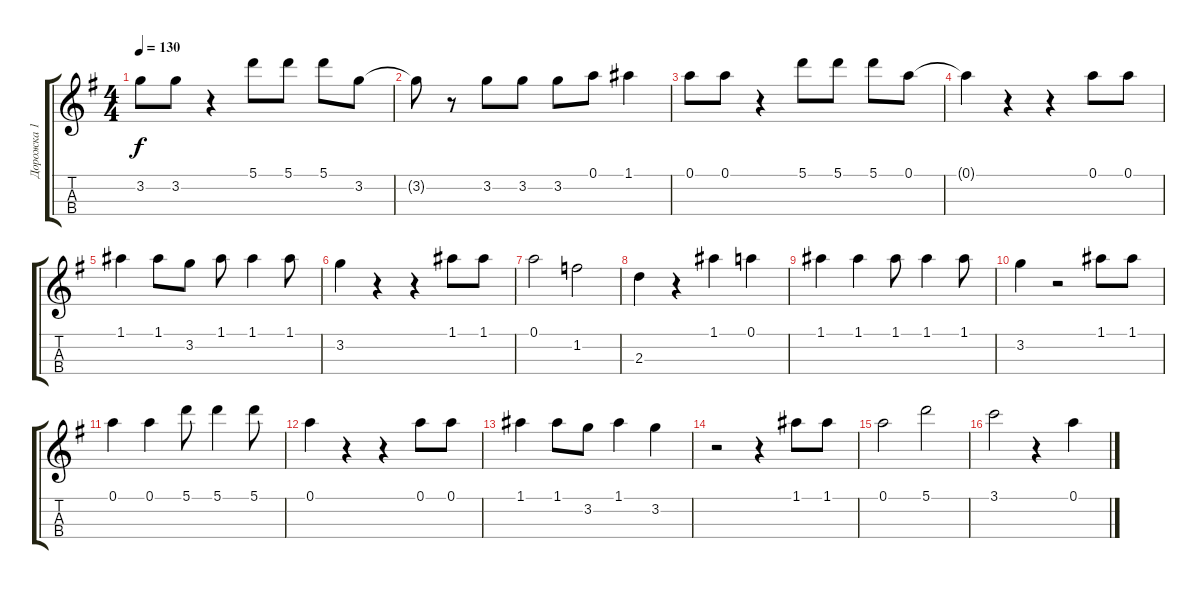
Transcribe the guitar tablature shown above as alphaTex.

\track ("Дорожка 1" "Дорожка 1") {instrument acousticguitarsteel}
\staff {score tabs}
\tuning (A4 E4 C4 G3) {hide}
\ts (4 4)
\tempo 130
\clef g2
\ks eminor
3.2.8{dy f} 3.2.8 r.4 5.1.8 5.1.8 5.1.8 3.2.8 |
3.2{t}.8 r.8 3.2.8 3.2.8 3.2.8 0.1.8 1.1.4 |
0.1.8 0.1.8 r.4 5.1.8 5.1.8 5.1.8 0.1.8 |
0.1{t}.4 r.4 r.4 0.1.8 0.1.8 |
1.1.4 1.1.8 3.2.8 1.1.8 1.1.4 1.1.8 |
3.2.4 r.4 r.4 1.1.8 1.1.8 |
0.1.2 1.2.2 |
2.3.4 r.4 1.1.4 0.1.4 |
1.1.4 1.1.4 1.1.8 1.1.4 1.1.8 |
3.2.4 r.2 1.1.8 1.1.8 |
0.1.4 0.1.4 5.1.8 5.1.4 5.1.8 |
0.1.4 r.4 r.4 0.1.8 0.1.8 |
1.1.4 1.1.8 3.2.8 1.1.4 3.2.4 |
r.2 r.4 1.1.8 1.1.8 |
0.1.2 5.1.2 |
3.1.2 r.4 0.1.4
